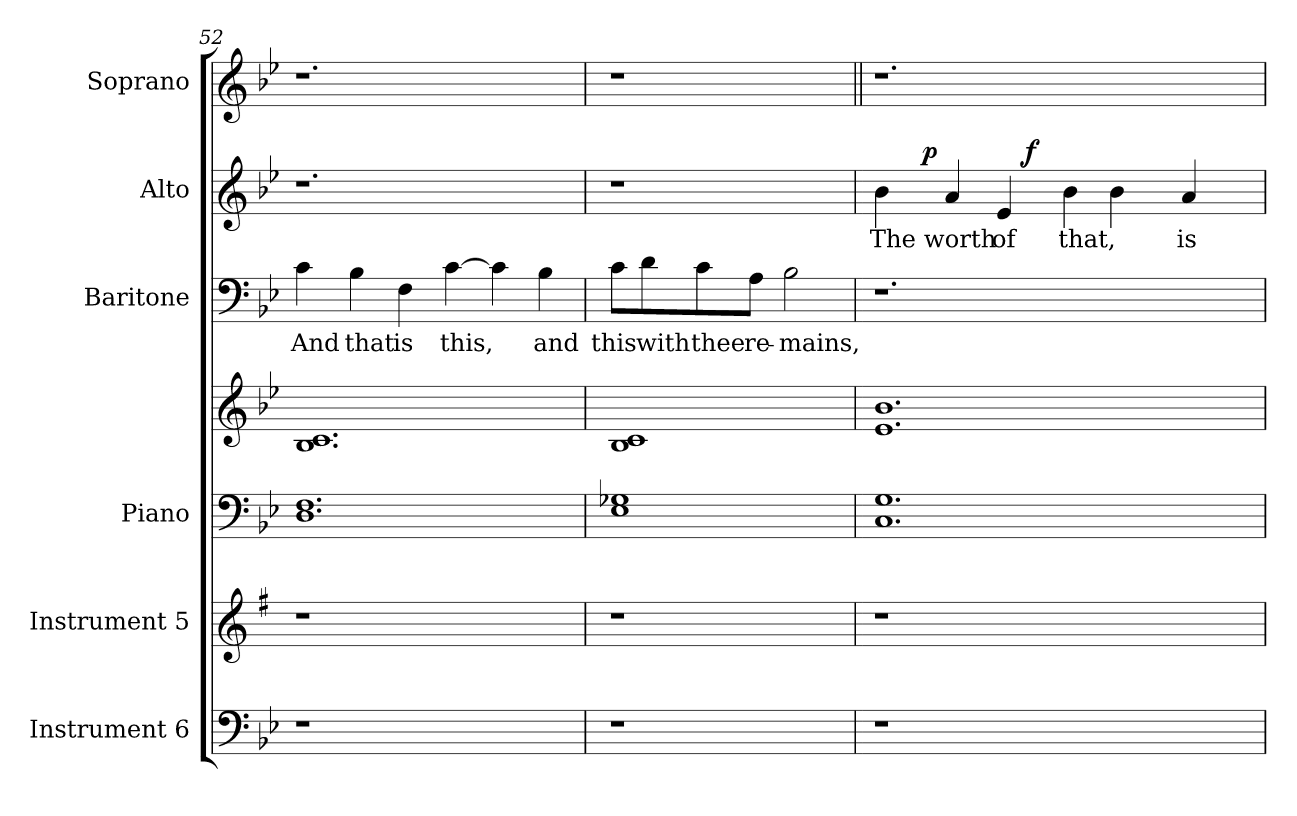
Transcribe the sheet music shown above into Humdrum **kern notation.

**kern	**kern	**kern	**kern	**kern	**text	**kern	**text	**dynam	**kern
*part6	*part5	*part4	*part4	*part3	*part3	*part2	*part2	*part2	*part1
*staff7	*staff6	*staff5	*staff4	*staff3	*staff3	*staff2	*staff2	*staff2	*staff1
*I"Instrument 6	*I"Instrument 5	*I"Piano	*	*I"Baritone	*	*I"Alto	*	*	*I"Soprano
*clefF4	*clefG2	*clefF4	*clefG2	*clefF4	*	*clefG2	*	*	*clefG2
*k[b-e-]	*k[f#]	*k[b-e-]	*k[b-e-]	*k[b-e-]	*	*k[b-e-]	*	*	*k[b-e-]
*B-:	*G:	*B-:	*B-:	*B-:	*	*B-:	*	*	*B-:
=52	=52	=52	=52	=52	=52	=52	=52	=52	=52
!	!	!	!	!	!LO:LY:b:cj	!	!	!	!
1r	1r	1.D 1.F	1.B- 1.c	4c\	And	1.r	.	.	1.r
!	!	!	!	!	!LO:LY:b:cj	!	!	!	!
.	.	.	.	4B-\	that	.	.	.	.
!	!	!	!	!	!LO:LY:b:cj	!	!	!	!
.	.	.	.	4F\	is	.	.	.	.
!	!	!	!	!	!LO:LY:b	!	!	!	!
.	.	.	.	[>4c\	this,	.	.	.	.
2ryy	2ryy	.	.	4c\]	.	.	.	.	.
!	!	!	!	!	!LO:LY:b:cj	!	!	!	!
.	.	.	.	4B-\	and	.	.	.	.
=53	=53	=53	=53	=53	=53	=53	=53	=53	=53
!	!	!	!	!	!LO:LY:b:cj	!	!	!	!
1r	1r	1E- 1G-X	1B- 1c	8c\L	this	1r	.	.	1r
!	!	!	!	!	!LO:LY:b:cj	!	!	!	!
.	.	.	.	8d\	with	.	.	.	.
!	!	!	!	!	!LO:LY:b:cj	!	!	!	!
.	.	.	.	8c\	thee	.	.	.	.
!	!	!	!	!	!LO:LY:b:cj	!	!	!	!
.	.	.	.	8A\J	re-	.	.	.	.
!	!	!	!	!	!LO:LY:b:rj	!	!	!	!
.	.	.	.	2B-\	-mains,	.	.	.	.
!!LO:PB:g=z
=54	=54	=54	=54	=54	=54||	=54	=54||	=54||	=54||
!	!	!	!	!	!	!	!LO:LY:b:rj	!	!
*	*	*	*	*	*	*^	*	*	*
*	*	*	*	*	*	*	*^	*	*	*
1r	1r	1.G 1.C	1.e- 1.b-	1.r	.	4b-\	8ryy	2ryy	The	.	1.r
.	.	.	.	.	.	.	32.ryy	.	.	.	.
!	!	!	!	!	!	!	!	!	!	!LO:DY:a	!
.	.	.	.	.	.	.	1ryy	.	.	p	.
!	!	!	!	!	!	!	!	!	!LO:LY:b:cj	!	!
.	.	.	.	.	.	4a/	.	.	worth	.	.
!	!	!	!	!	!	!	!	!	!LO:LY:b:cj	!	!
.	.	.	.	.	.	4e-/	.	16ryy	of	.	.
.	.	.	.	.	.	.	.	64ryy	.	.	.
!	!	!	!	!	!	!	!	!	!	!LO:DY:a	!
.	.	.	.	.	.	.	.	2ryy	.	f	.
!	!	!	!	!	!	!	!	!	!LO:LY:b:cj	!	!
.	.	.	.	.	.	4b-\	.	.	that,	.	.
2ryy	2ryy	.	.	.	.	4b-\	.	.	.	.	.
.	.	.	.	.	.	.	.	4ryy	.	.	.
.	.	.	.	.	.	.	4ryy	.	.	.	.
!	!	!	!	!	!	!	!	!	!LO:LY:b:cj	!	!
.	.	.	.	.	.	4a/	.	.	is	.	.
.	.	.	.	.	.	.	.	8ryy	.	.	.
.	.	.	.	.	.	.	16ryy	.	.	.	.
.	.	.	.	.	.	.	.	32.ryy	.	.	.
.	.	.	.	.	.	.	64ryy	.	.	.	.
*	*	*	*	*	*	*v	*v	*v	*	*	*
=	=	=	=	=	=	=	=	=	=
*-	*-	*-	*-	*-	*-	*-	*-	*-	*-
